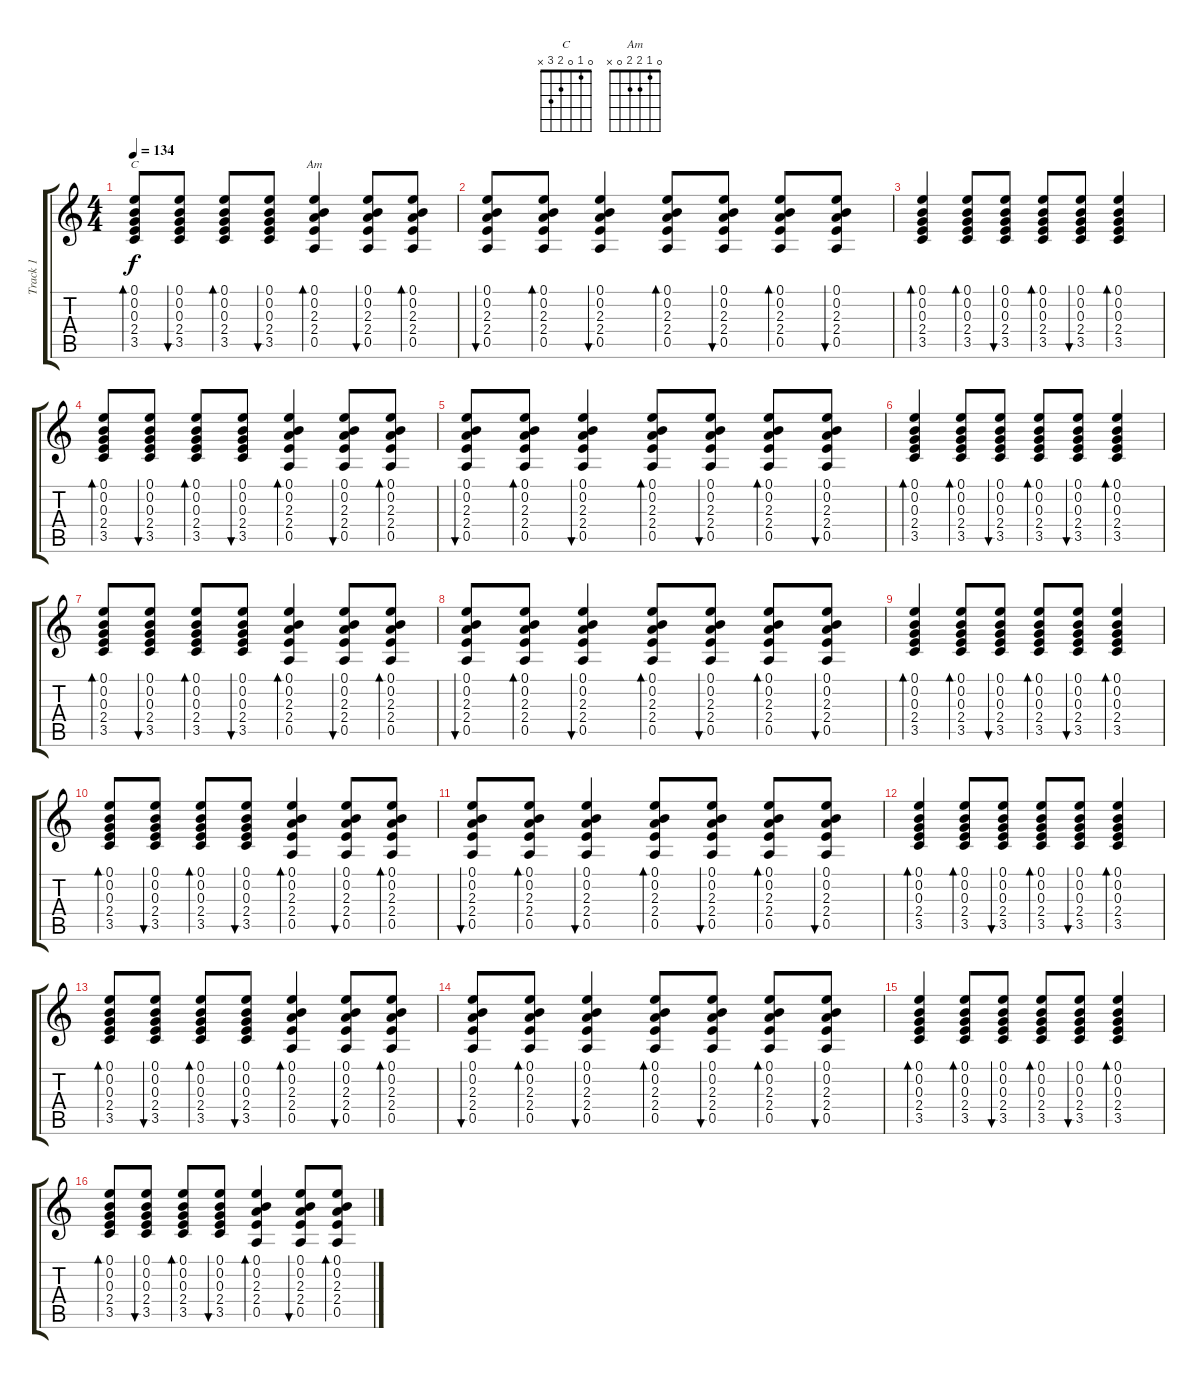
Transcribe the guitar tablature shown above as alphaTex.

\track ("Track 1" "Track 1") {instrument acousticguitarsteel}
\staff {score tabs}
\tuning (E4 B3 G3 D3 A2 E2) {hide}
\chord ("C" 0 1 0 2 3 x)
\chord ("Am" 0 1 2 2 0 x)
\ts (4 4)
\tempo 134
\clef g2
\ks c
(0.1 0.2 0.3 2.4 3.5).8{bd 30 ch "C" dy f} (0.1 0.2 0.3 2.4 3.5).8{bu 30} (0.1 0.2 0.3 2.4 3.5).8{bd 30} (0.1 0.2 0.3 2.4 3.5).8{bu 30} (0.1 0.2 2.3 2.4 0.5).4{bd 30 ch "Am"} (0.1 0.2 2.3 2.4 0.5).8{bu 30} (0.1 0.2 2.3 2.4 0.5).8{bd 30} |
(0.1 0.2 2.3 2.4 0.5).8{bu 30} (0.1 0.2 2.3 2.4 0.5).8{bd 30} (0.1 0.2 2.3 2.4 0.5).4{bu 30} (0.1 0.2 2.3 2.4 0.5).8{bd 30} (0.1 0.2 2.3 2.4 0.5).8{bu 30} (0.1 0.2 2.3 2.4 0.5).8{bd 30} (0.1 0.2 2.3 2.4 0.5).8{bu 30} |
(0.1 0.2 0.3 2.4 3.5).4{bd 30} (0.1 0.2 0.3 2.4 3.5).8{bd 30} (0.1 0.2 0.3 2.4 3.5).8{bu 30} (0.1 0.2 0.3 2.4 3.5).8{bd 30} (0.1 0.2 0.3 2.4 3.5).8{bu 30} (0.1 0.2 0.3 2.4 3.5).4{bd 30} |
(0.1 0.2 0.3 2.4 3.5).8{bd 30} (0.1 0.2 0.3 2.4 3.5).8{bu 30} (0.1 0.2 0.3 2.4 3.5).8{bd 30} (0.1 0.2 0.3 2.4 3.5).8{bu 30} (0.1 0.2 2.3 2.4 0.5).4{bd 30} (0.1 0.2 2.3 2.4 0.5).8{bu 30} (0.1 0.2 2.3 2.4 0.5).8{bd 30} |
(0.1 0.2 2.3 2.4 0.5).8{bu 30} (0.1 0.2 2.3 2.4 0.5).8{bd 30} (0.1 0.2 2.3 2.4 0.5).4{bu 30} (0.1 0.2 2.3 2.4 0.5).8{bd 30} (0.1 0.2 2.3 2.4 0.5).8{bu 30} (0.1 0.2 2.3 2.4 0.5).8{bd 30} (0.1 0.2 2.3 2.4 0.5).8{bu 30} |
(0.1 0.2 0.3 2.4 3.5).4{bd 30} (0.1 0.2 0.3 2.4 3.5).8{bd 30} (0.1 0.2 0.3 2.4 3.5).8{bu 30} (0.1 0.2 0.3 2.4 3.5).8{bd 30} (0.1 0.2 0.3 2.4 3.5).8{bu 30} (0.1 0.2 0.3 2.4 3.5).4{bd 30} |
(0.1 0.2 0.3 2.4 3.5).8{bd 30} (0.1 0.2 0.3 2.4 3.5).8{bu 30} (0.1 0.2 0.3 2.4 3.5).8{bd 30} (0.1 0.2 0.3 2.4 3.5).8{bu 30} (0.1 0.2 2.3 2.4 0.5).4{bd 30} (0.1 0.2 2.3 2.4 0.5).8{bu 30} (0.1 0.2 2.3 2.4 0.5).8{bd 30} |
(0.1 0.2 2.3 2.4 0.5).8{bu 30} (0.1 0.2 2.3 2.4 0.5).8{bd 30} (0.1 0.2 2.3 2.4 0.5).4{bu 30} (0.1 0.2 2.3 2.4 0.5).8{bd 30} (0.1 0.2 2.3 2.4 0.5).8{bu 30} (0.1 0.2 2.3 2.4 0.5).8{bd 30} (0.1 0.2 2.3 2.4 0.5).8{bu 30} |
(0.1 0.2 0.3 2.4 3.5).4{bd 30} (0.1 0.2 0.3 2.4 3.5).8{bd 30} (0.1 0.2 0.3 2.4 3.5).8{bu 30} (0.1 0.2 0.3 2.4 3.5).8{bd 30} (0.1 0.2 0.3 2.4 3.5).8{bu 30} (0.1 0.2 0.3 2.4 3.5).4{bd 30} |
(0.1 0.2 0.3 2.4 3.5).8{bd 30} (0.1 0.2 0.3 2.4 3.5).8{bu 30} (0.1 0.2 0.3 2.4 3.5).8{bd 30} (0.1 0.2 0.3 2.4 3.5).8{bu 30} (0.1 0.2 2.3 2.4 0.5).4{bd 30} (0.1 0.2 2.3 2.4 0.5).8{bu 30} (0.1 0.2 2.3 2.4 0.5).8{bd 30} |
(0.1 0.2 2.3 2.4 0.5).8{bu 30} (0.1 0.2 2.3 2.4 0.5).8{bd 30} (0.1 0.2 2.3 2.4 0.5).4{bu 30} (0.1 0.2 2.3 2.4 0.5).8{bd 30} (0.1 0.2 2.3 2.4 0.5).8{bu 30} (0.1 0.2 2.3 2.4 0.5).8{bd 30} (0.1 0.2 2.3 2.4 0.5).8{bu 30} |
(0.1 0.2 0.3 2.4 3.5).4{bd 30} (0.1 0.2 0.3 2.4 3.5).8{bd 30} (0.1 0.2 0.3 2.4 3.5).8{bu 30} (0.1 0.2 0.3 2.4 3.5).8{bd 30} (0.1 0.2 0.3 2.4 3.5).8{bu 30} (0.1 0.2 0.3 2.4 3.5).4{bd 30} |
(0.1 0.2 0.3 2.4 3.5).8{bd 30} (0.1 0.2 0.3 2.4 3.5).8{bu 30} (0.1 0.2 0.3 2.4 3.5).8{bd 30} (0.1 0.2 0.3 2.4 3.5).8{bu 30} (0.1 0.2 2.3 2.4 0.5).4{bd 30} (0.1 0.2 2.3 2.4 0.5).8{bu 30} (0.1 0.2 2.3 2.4 0.5).8{bd 30} |
(0.1 0.2 2.3 2.4 0.5).8{bu 30} (0.1 0.2 2.3 2.4 0.5).8{bd 30} (0.1 0.2 2.3 2.4 0.5).4{bu 30} (0.1 0.2 2.3 2.4 0.5).8{bd 30} (0.1 0.2 2.3 2.4 0.5).8{bu 30} (0.1 0.2 2.3 2.4 0.5).8{bd 30} (0.1 0.2 2.3 2.4 0.5).8{bu 30} |
(0.1 0.2 0.3 2.4 3.5).4{bd 30 volume 12} (0.1 0.2 0.3 2.4 3.5).8{bd 30} (0.1 0.2 0.3 2.4 3.5).8{bu 30} (0.1 0.2 0.3 2.4 3.5).8{bd 30} (0.1 0.2 0.3 2.4 3.5).8{bu 30} (0.1 0.2 0.3 2.4 3.5).4{bd 30} |
(0.1 0.2 0.3 2.4 3.5).8{bd 30} (0.1 0.2 0.3 2.4 3.5).8{bu 30} (0.1 0.2 0.3 2.4 3.5).8{bd 30} (0.1 0.2 0.3 2.4 3.5).8{bu 30} (0.1 0.2 2.3 2.4 0.5).4{bd 30} (0.1 0.2 2.3 2.4 0.5).8{bu 30} (0.1 0.2 2.3 2.4 0.5).8{bd 30}
